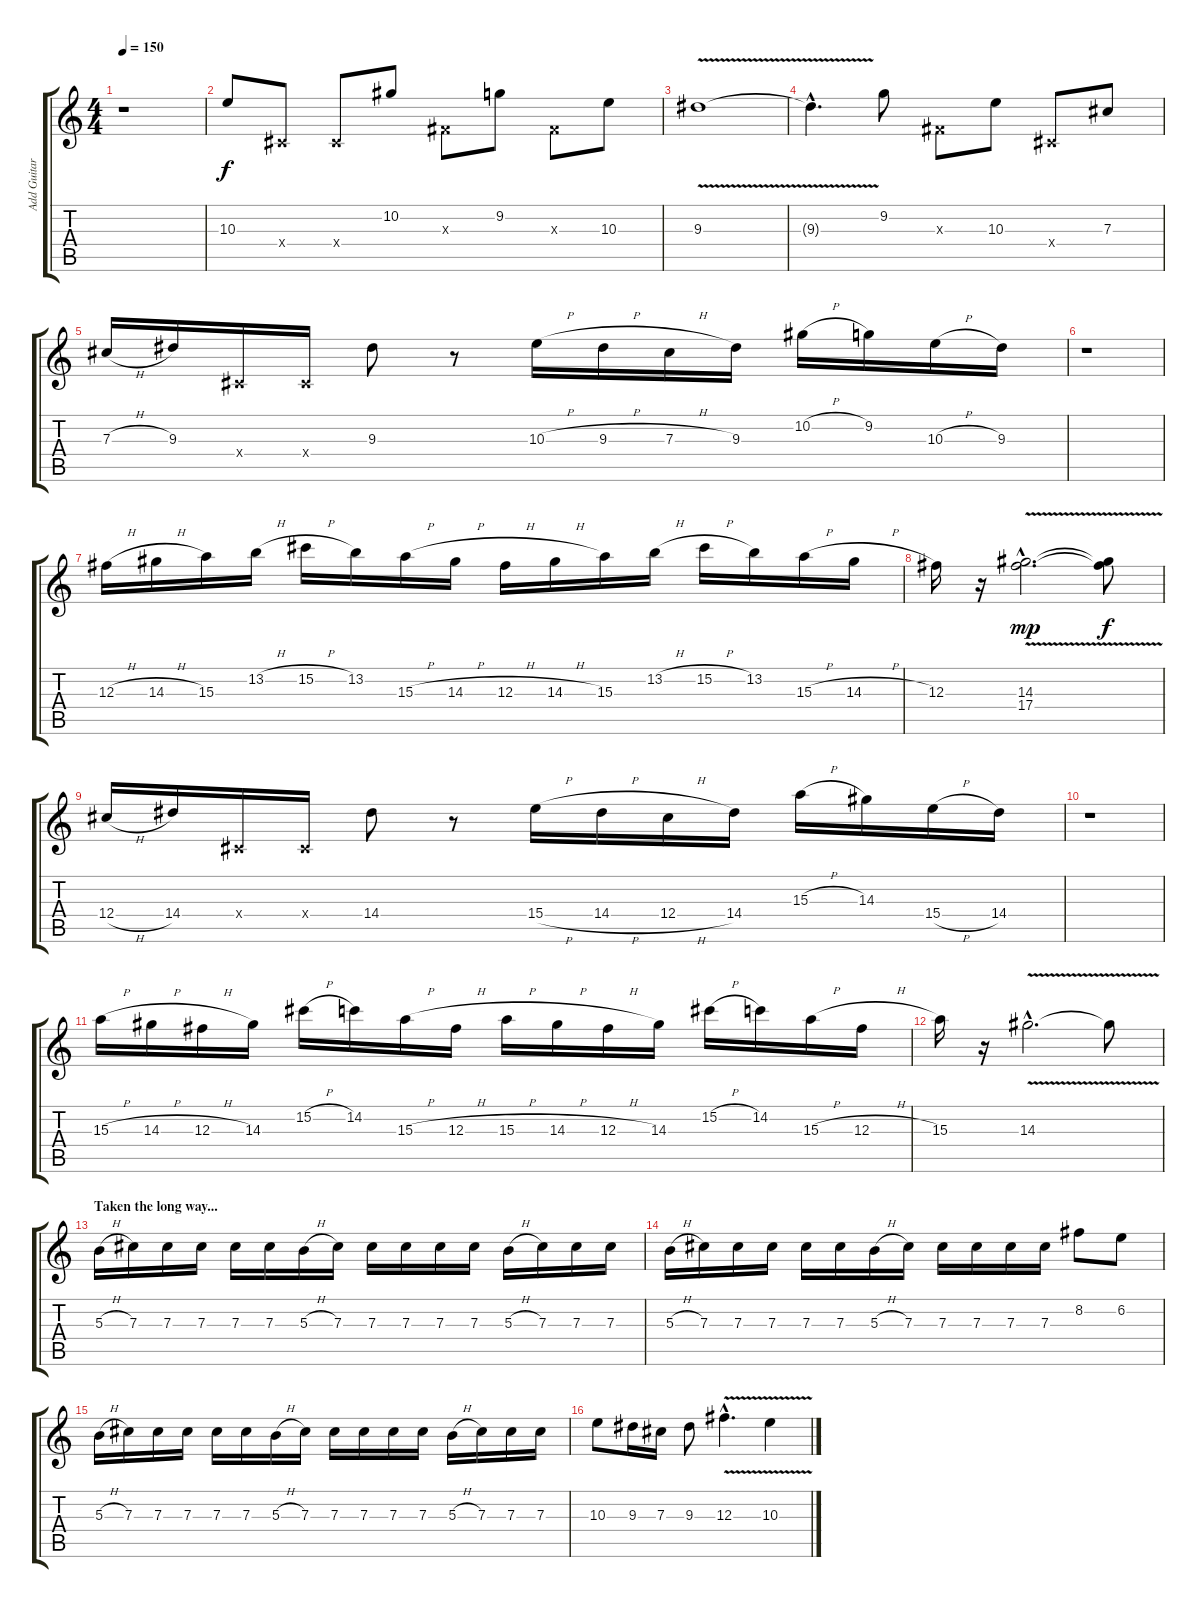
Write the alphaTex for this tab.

\track ("Add Guitar 1" "Add Guitar") {instrument distortionguitar}
\staff {score tabs}
\tuning (Eb4 Bb3 Gb3 Db3 Ab2 Eb2) {hide}
\ts (4 4)
\tempo 150
\clef g2
\ks c
r.1{dy f instrument distortionguitar} |
10.3.8 0.4{x}.8 0.4{x}.8 10.2.8 0.3{x}.8 9.2.8 0.3{x}.8 10.3.8 |
9.3{v}.1 |
9.3{hac t}.4{d} 9.2.8 0.3{x}.8 10.3.8 0.4{x}.8 7.3.8 |
7.3{h}.16 9.3.16 0.4{x}.16 0.4{x}.16 9.3.8 r.8 10.3{h}.16 9.3{h}.16 7.3{h}.16 9.3.16 10.2{h}.16 9.2.16 10.3{h}.16 9.3.16 |
r.1 |
12.3{h}.16 14.3{h}.16 15.3.16 13.2{h}.16 15.2{h}.16 13.2.16 15.3{h}.16 14.3{h}.16 12.3{h}.16 14.3{h}.16 15.3.16 13.2{h}.16 15.2{h}.16 13.2.16 15.3{h}.16 14.3{h}.16 |
12.3.16 r.16 (14.3{v hac} 17.4{v hac}).2{d dy mp} (14.3{t} 17.4{t}).8{dy f} |
12.4{h}.16 14.4.16 0.4{x}.16 0.4{x}.16 14.4.8 r.8 15.4{h}.16 14.4{h}.16 12.4{h}.16 14.4.16 15.3{h}.16 14.3.16 15.4{h}.16 14.4.16 |
r.1 |
15.3{h}.16 14.3{h}.16 12.3{h}.16 14.3.16 15.2{h}.16 14.2.16 15.3{h}.16 12.3{h}.16 15.3{h}.16 14.3{h}.16 12.3{h}.16 14.3.16 15.2{h}.16 14.2.16 15.3{h}.16 12.3{h}.16 |
15.3.16 r.16 14.3{v hac}.2{d} 14.3{t}.8 |
\section ("" "Taken the long way...")
5.3{h}.16 7.3.16 7.3.16 7.3.16 7.3.16 7.3.16 5.3{h}.16 7.3.16 7.3.16 7.3.16 7.3.16 7.3.16 5.3{h}.16 7.3.16 7.3.16 7.3.16 |
5.3{h}.16 7.3.16 7.3.16 7.3.16 7.3.16 7.3.16 5.3{h}.16 7.3.16 7.3.16 7.3.16 7.3.16 7.3.16 8.2.8 6.2.8 |
5.3{h}.16 7.3.16 7.3.16 7.3.16 7.3.16 7.3.16 5.3{h}.16 7.3.16 7.3.16 7.3.16 7.3.16 7.3.16 5.3{h}.16 7.3.16 7.3.16 7.3.16 |
10.3.8 9.3.16 7.3.16 9.3.8 12.3{v hac}.4{d} 10.3{v}.4
